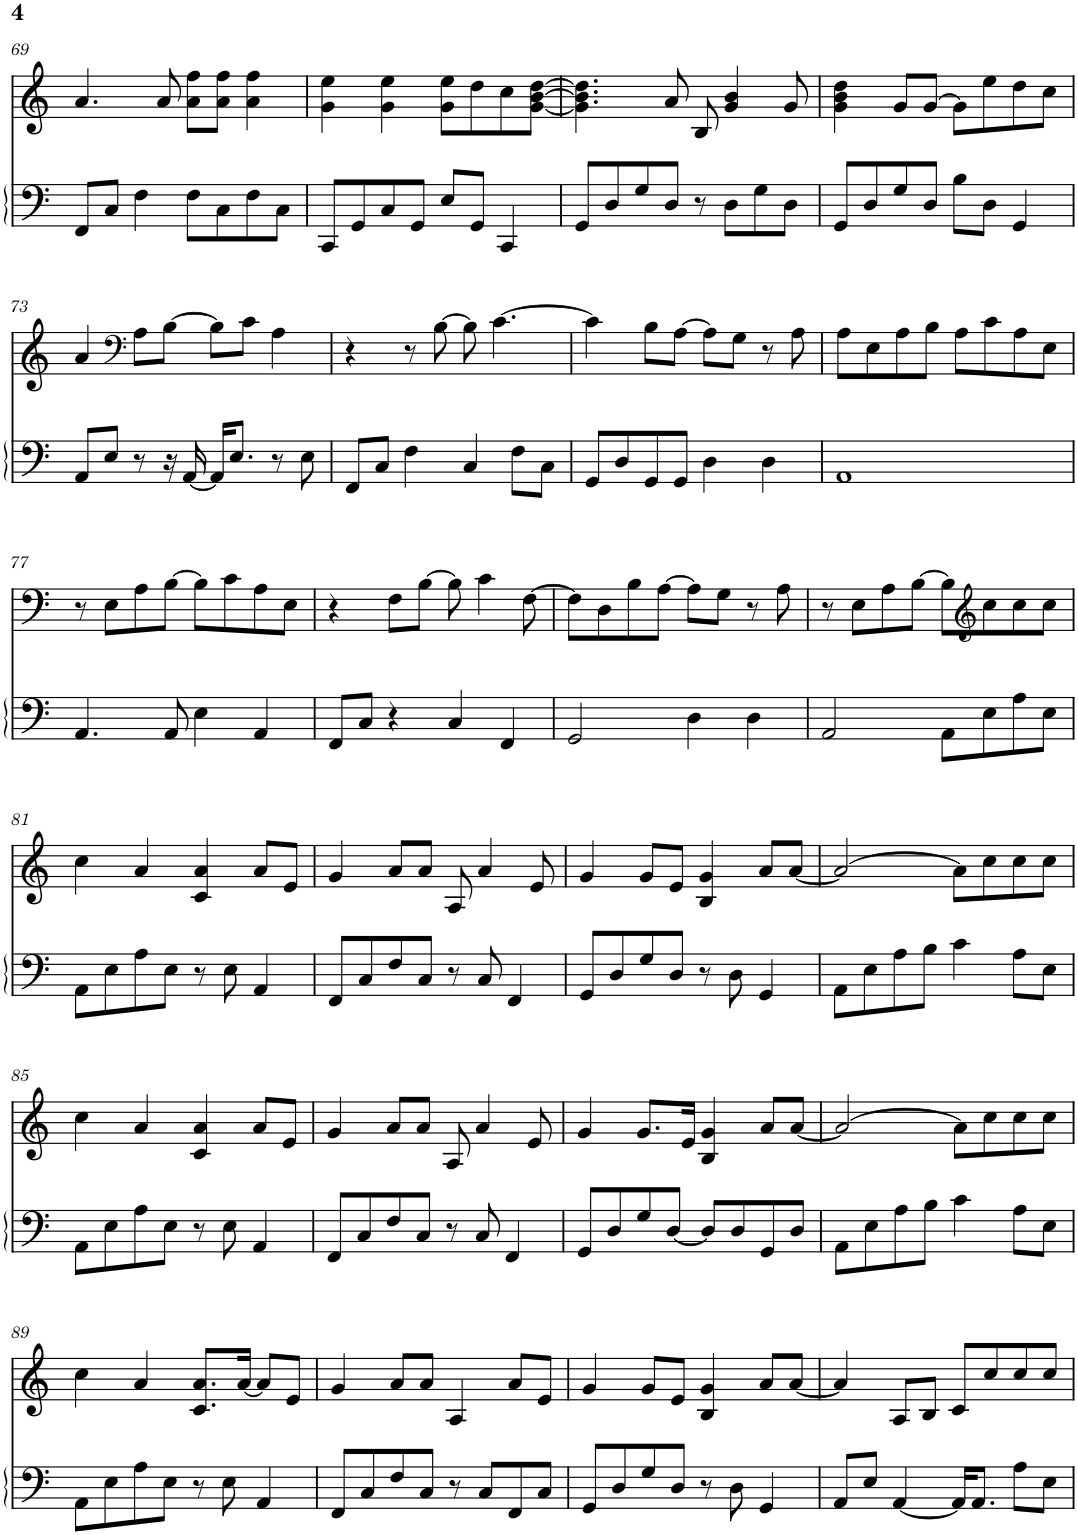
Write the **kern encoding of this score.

**kern	**kern
*part2	*part1
*staff2	*staff1
*I"Piano	*I"Piano
*I'Pno	*I'Pno
!!LO:PB:g=z
*clefF4	*clefG2
*k[]	*k[]
*M4/4	*M4/4
=69	=69
8FF/L	4.a/
8C/J	.
4F\	.
.	8a/
8F\L	8a\ 8ff\L
8C\	8a\ 8ff\J
8F\	4a\ 4ff\
8C\J	.
=70	=70
8CC/L	4g\ 4ee\
8GG/	.
8C/	4g\ 4ee\
8GG/J	.
8E/L	8g\ 8ee\L
8GG/J	8dd\
4CC/	8cc\
.	[8g\ [8b\ [8dd\J
=71	=71
8GG/L	4.g\] 4.b\] 4.dd\]
8D/	.
8G/	.
8D/J	8a/
8r	8B/
8D\L	4g/ 4b/
8G\	.
8D\J	8g/
=72	=72
8GG/L	4g\ 4b\ 4dd\
8D/	.
8G/	8g/L
8D/J	[8g/J
8B\L	8g\L]
8D\J	8ee\
4GG/	8dd\
.	8cc\J
!!LO:LB:g=z
=73	=73
8AA/L	4a/
8E/J	.
*	*clefF4
8r	8A\L
16r	[8B\J
[16AA/	.
16AA/KL]	8B\L]
8.E/J	.
.	8c\J
8r	4A\
8E\	.
=74	=74
8FF/L	4r
8C/J	.
4F\	8r
.	[8B\
4C/	8B\]
.	[4.c\
8F\L	.
8C\J	.
=75	=75
8GG/L	4c\]
8D/	.
8GG/	8B\L
8GG/J	[8A\J
4D\	8A\L]
.	8G\J
4D\	8r
.	8A\
=76	=76
1AA	8A\L
.	8E\
.	8A\
.	8B\J
.	8A\L
.	8c\
.	8A\
.	8E\J
!!LO:LB:g=z
=77	=77
4.AA/	8r
.	8E\L
.	8A\
8AA/	[8B\J
4E\	8B\L]
.	8c\
4AA/	8A\
.	8E\J
=78	=78
8FF/L	4r
8C/J	.
4r	8F\L
.	[8B\J
4C/	8B\]
.	4c\
4FF/	.
.	[8F\
=79	=79
2GG/	8F\L]
.	8D\
.	8B\
.	[8A\J
4D\	8A\L]
.	8G\J
4D\	8r
.	8A\
=80	=80
2AA/	8r
.	8E\L
.	8A\
.	[8B\J
8AA\L	8B\L]
*	*clefG2
8E\	8cc\
8A\	8cc\
8E\J	8cc\J
!!LO:LB:g=z
=81	=81
8AA\L	4cc\
8E\	.
8A\	4a/
8E\J	.
8r	4c/ 4a/
8E\	.
4AA/	8a/L
.	8e/J
=82	=82
8FF/L	4g/
8C/	.
8F/	8a/L
8C/J	8a/J
8r	8A/
8C/	4a/
4FF/	.
.	8e/
=83	=83
8GG/L	4g/
8D/	.
8G/	8g/L
8D/J	8e/J
8r	4B/ 4g/
8D\	.
4GG/	8a/L
.	[8a/J
=84	=84
8AA\L	2a/_
8E\	.
8A\	.
8B\J	.
4c\	8a\L]
.	8cc\
8A\L	8cc\
8E\J	8cc\J
!!LO:LB:g=z
=85	=85
8AA\L	4cc\
8E\	.
8A\	4a/
8E\J	.
8r	4c/ 4a/
8E\	.
4AA/	8a/L
.	8e/J
=86	=86
8FF/L	4g/
8C/	.
8F/	8a/L
8C/J	8a/J
8r	8A/
8C/	4a/
4FF/	.
.	8e/
=87	=87
8GG/L	4g/
8D/	.
8G/	8.g/L
[8D/J	.
.	16e/Jk
8D/L]	4B/ 4g/
8D/	.
8GG/	8a/L
8D/J	[8a/J
=88	=88
8AA\L	2a/_
8E\	.
8A\	.
8B\J	.
4c\	8a\L]
.	8cc\
8A\L	8cc\
8E\J	8cc\J
!!LO:LB:g=z
=89	=89
8AA\L	4cc\
8E\	.
8A\	4a/
8E\J	.
8r	8.c/ 8.a/L
8E\	.
.	[16a/Jk
4AA/	8a/L]
.	8e/J
=90	=90
8FF/L	4g/
8C/	.
8F/	8a/L
8C/J	8a/J
8r	4A/
8C/L	.
8FF/	8a/L
8C/J	8e/J
=91	=91
8GG/L	4g/
8D/	.
8G/	8g/L
8D/J	8e/J
8r	4B/ 4g/
8D\	.
4GG/	8a/L
.	[8a/J
=92	=92
8AA/L	4a/]
8E/J	.
[4AA/	8A/L
.	8B/J
16AA/KL]	8c/L
8.AA/J	.
.	8cc/
8A\L	8cc/
8E\J	8cc/J
=	=
*-	*-
